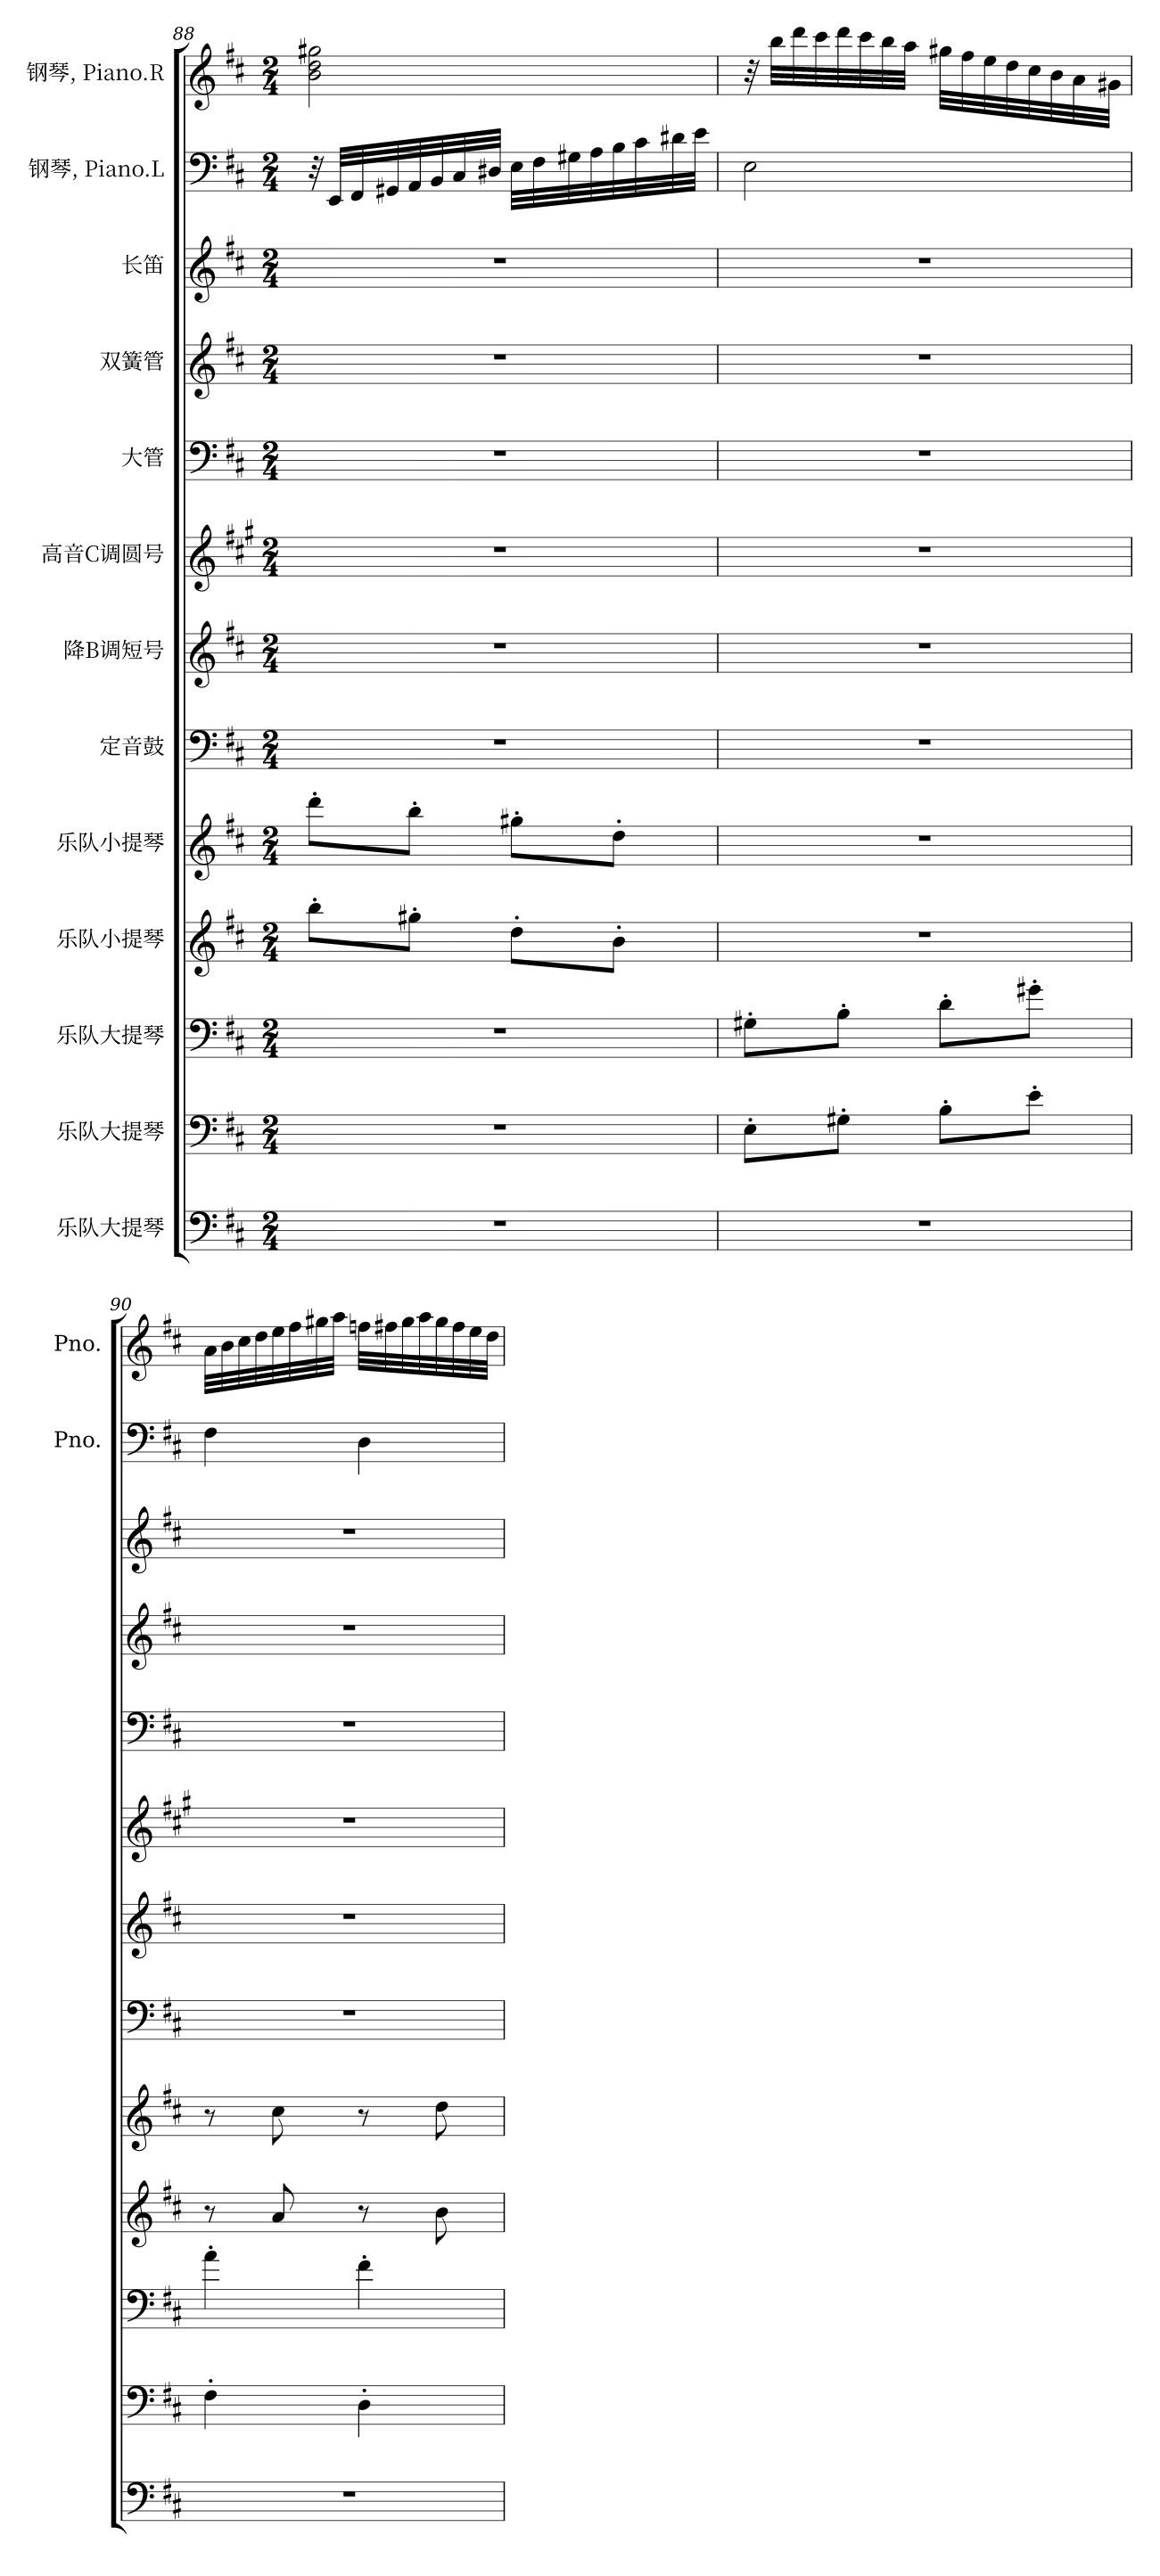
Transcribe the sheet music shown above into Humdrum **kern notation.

**kern	**kern	**kern	**kern	**kern	**kern	**kern	**kern	**kern	**kern	**kern	**kern	**kern
*part13	*part12	*part11	*part10	*part9	*part8	*part7	*part6	*part5	*part4	*part3	*part2	*part1
*staff13	*staff12	*staff11	*staff10	*staff9	*staff8	*staff7	*staff6	*staff5	*staff4	*staff3	*staff2	*staff1
*I"乐队大提琴	*I"乐队大提琴	*I"乐队大提琴	*I"乐队小提琴	*I"乐队小提琴	*I"定音鼓	*I"降B调短号	*I"高音C调圆号	*I"大管	*I"双簧管	*I"长笛	*I"钢琴, Piano.L	*I"钢琴, Piano.R
*	*	*	*	*	*	*	*	*	*	*	*I'Pno.	*I'Pno.
*clefF4	*clefF4	*clefF4	*clefG2	*clefG2	*clefF4	*clefG2	*clefG2	*clefF4	*clefG2	*clefG2	*clefF4	*clefG2
*	*	*	*	*	*	*ITrd1c2	*ITrd4c7	*	*	*	*	*
*k[f#c#]	*k[f#c#]	*k[f#c#]	*k[f#c#]	*k[f#c#]	*k[f#c#]	*k[]	*k[f#c#]	*k[f#c#]	*k[f#c#]	*k[f#c#]	*k[f#c#]	*k[f#c#]
*M2/4	*M2/4	*M2/4	*M2/4	*M2/4	*M2/4	*M2/4	*M2/4	*M2/4	*M2/4	*M2/4	*M2/4	*M2/4
=88	=88	=88	=88	=88	=88	=88	=88	=88	=88	=88	=88	=88
2r	2r	2r	8bb'\L	8ddd'\L	2r	2r	2r	2r	2r	2r	32r	2b\ 2dd\ 2gg#X\
.	.	.	.	.	.	.	.	.	.	.	32EE/LLL	.
.	.	.	.	.	.	.	.	.	.	.	32FF#/	.
.	.	.	.	.	.	.	.	.	.	.	32GG#X/	.
.	.	.	8gg#X'\J	8bb'\J	.	.	.	.	.	.	32AA/	.
.	.	.	.	.	.	.	.	.	.	.	32BB/	.
.	.	.	.	.	.	.	.	.	.	.	32C#/	.
.	.	.	.	.	.	.	.	.	.	.	32D#X/JJJ	.
.	.	.	8dd'\L	8gg#X'\L	.	.	.	.	.	.	32E\LLL	.
.	.	.	.	.	.	.	.	.	.	.	32F#\	.
.	.	.	.	.	.	.	.	.	.	.	32G#X\	.
.	.	.	.	.	.	.	.	.	.	.	32A\	.
.	.	.	8b'\J	8dd'\J	.	.	.	.	.	.	32B\	.
.	.	.	.	.	.	.	.	.	.	.	32c#\	.
.	.	.	.	.	.	.	.	.	.	.	32d#X\	.
.	.	.	.	.	.	.	.	.	.	.	32e\JJJ	.
!!LO:PB:g=z
=89	=89	=89	=89	=89	=89	=89	=89	=89	=89	=89	=89	=89
2r	8E'\L	8G#X'\L	2r	2r	2r	2r	2r	2r	2r	2r	2E\	32r
.	.	.	.	.	.	.	.	.	.	.	.	32bb\LLL
.	.	.	.	.	.	.	.	.	.	.	.	32ddd\
.	.	.	.	.	.	.	.	.	.	.	.	32ccc#\
.	8G#X'\J	8B'\J	.	.	.	.	.	.	.	.	.	32ddd\
.	.	.	.	.	.	.	.	.	.	.	.	32ccc#\
.	.	.	.	.	.	.	.	.	.	.	.	32bb\
.	.	.	.	.	.	.	.	.	.	.	.	32aa\JJJ
.	8B'\L	8d'\L	.	.	.	.	.	.	.	.	.	32gg#X\LLL
.	.	.	.	.	.	.	.	.	.	.	.	32ff#\
.	.	.	.	.	.	.	.	.	.	.	.	32ee\
.	.	.	.	.	.	.	.	.	.	.	.	32dd\
.	8e'\J	8g#X'\J	.	.	.	.	.	.	.	.	.	32cc#\
.	.	.	.	.	.	.	.	.	.	.	.	32b\
.	.	.	.	.	.	.	.	.	.	.	.	32a\
.	.	.	.	.	.	.	.	.	.	.	.	32g#X\JJJ
=90	=90	=90	=90	=90	=90	=90	=90	=90	=90	=90	=90	=90
2r	4F#'\	4a'\	8r	8r	2r	2r	2r	2r	2r	2r	4F#\	32a\LLL
.	.	.	.	.	.	.	.	.	.	.	.	32b\
.	.	.	.	.	.	.	.	.	.	.	.	32cc#\
.	.	.	.	.	.	.	.	.	.	.	.	32dd\
.	.	.	8a/	8cc#\	.	.	.	.	.	.	.	32ee\
.	.	.	.	.	.	.	.	.	.	.	.	32ff#\
.	.	.	.	.	.	.	.	.	.	.	.	32gg#X\
.	.	.	.	.	.	.	.	.	.	.	.	32aa\JJJ
.	4D'\	4f#'\	8r	8r	.	.	.	.	.	.	4D\	32ffn\LLL
.	.	.	.	.	.	.	.	.	.	.	.	32ff#X\
.	.	.	.	.	.	.	.	.	.	.	.	32gg#\
.	.	.	.	.	.	.	.	.	.	.	.	32aa\
.	.	.	8b\	8dd\	.	.	.	.	.	.	.	32gg#\
.	.	.	.	.	.	.	.	.	.	.	.	32ff#\
.	.	.	.	.	.	.	.	.	.	.	.	32ee\
.	.	.	.	.	.	.	.	.	.	.	.	32dd\JJJ
=	=	=	=	=	=	=	=	=	=	=	=	=
*-	*-	*-	*-	*-	*-	*-	*-	*-	*-	*-	*-	*-
